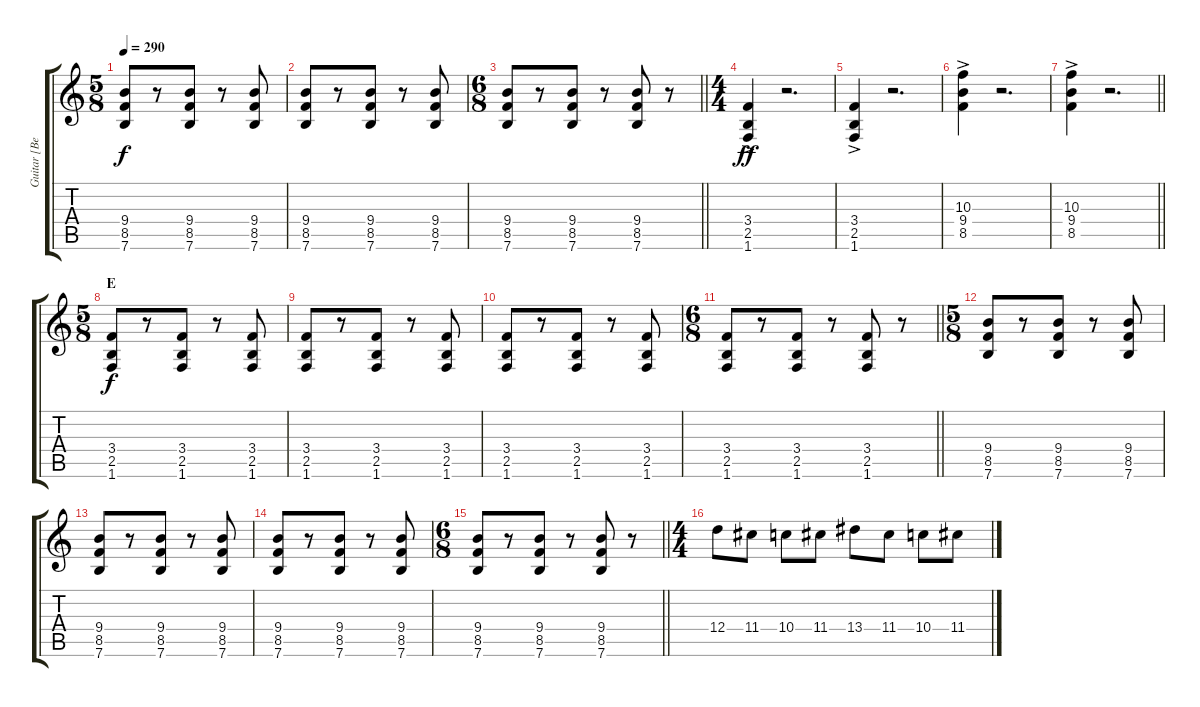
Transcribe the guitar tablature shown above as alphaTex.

\track ("Guitar [Ben]" "Guitar [Be") {instrument distortionguitar}
\staff {score tabs}
\tuning (E4 B3 G3 D3 A2 E2) {hide}
\ts (5 8)
\tempo 290
\clef g2
\ks c
(9.4 8.5 7.6).8{dy f} r.8 (9.4 8.5 7.6).8 r.8 (9.4 8.5 7.6).8 |
(9.4 8.5 7.6).8 r.8 (9.4 8.5 7.6).8 r.8 (9.4 8.5 7.6).8 |
\ts (6 8)
\barLineRight lightlight
(9.4 8.5 7.6).8 r.8 (9.4 8.5 7.6).8 r.8 (9.4 8.5 7.6).8 r.8 |
\ts (4 4)
\section ("" "")
(3.4{ac} 2.5{ac} 1.6{ac}).4{dy ff} r.2{d} |
(3.4{ac} 2.5{ac} 1.6{ac}).4 r.2{d} |
(10.3{ac} 9.4{ac} 8.5{ac}).4 r.2{d} |
\barLineRight lightlight
(10.3{ac} 9.4{ac} 8.5{ac}).4 r.2{d} |
\ts (5 8)
\section ("" "E")
(3.4 2.5 1.6).8{dy f} r.8 (3.4 2.5 1.6).8 r.8 (3.4 2.5 1.6).8 |
(3.4 2.5 1.6).8 r.8 (3.4 2.5 1.6).8 r.8 (3.4 2.5 1.6).8 |
(3.4 2.5 1.6).8 r.8 (3.4 2.5 1.6).8 r.8 (3.4 2.5 1.6).8 |
\ts (6 8)
\barLineRight lightlight
(3.4 2.5 1.6).8 r.8 (3.4 2.5 1.6).8 r.8 (3.4 2.5 1.6).8 r.8 |
\ts (5 8)
(9.4 8.5 7.6).8 r.8 (9.4 8.5 7.6).8 r.8 (9.4 8.5 7.6).8 |
(9.4 8.5 7.6).8 r.8 (9.4 8.5 7.6).8 r.8 (9.4 8.5 7.6).8 |
(9.4 8.5 7.6).8 r.8 (9.4 8.5 7.6).8 r.8 (9.4 8.5 7.6).8 |
\ts (6 8)
\barLineRight lightlight
(9.4 8.5 7.6).8 r.8 (9.4 8.5 7.6).8 r.8 (9.4 8.5 7.6).8 r.8 |
\ts (4 4)
12.4.8 11.4.8 10.4.8 11.4.8 13.4.8 11.4.8 10.4.8 11.4.8
